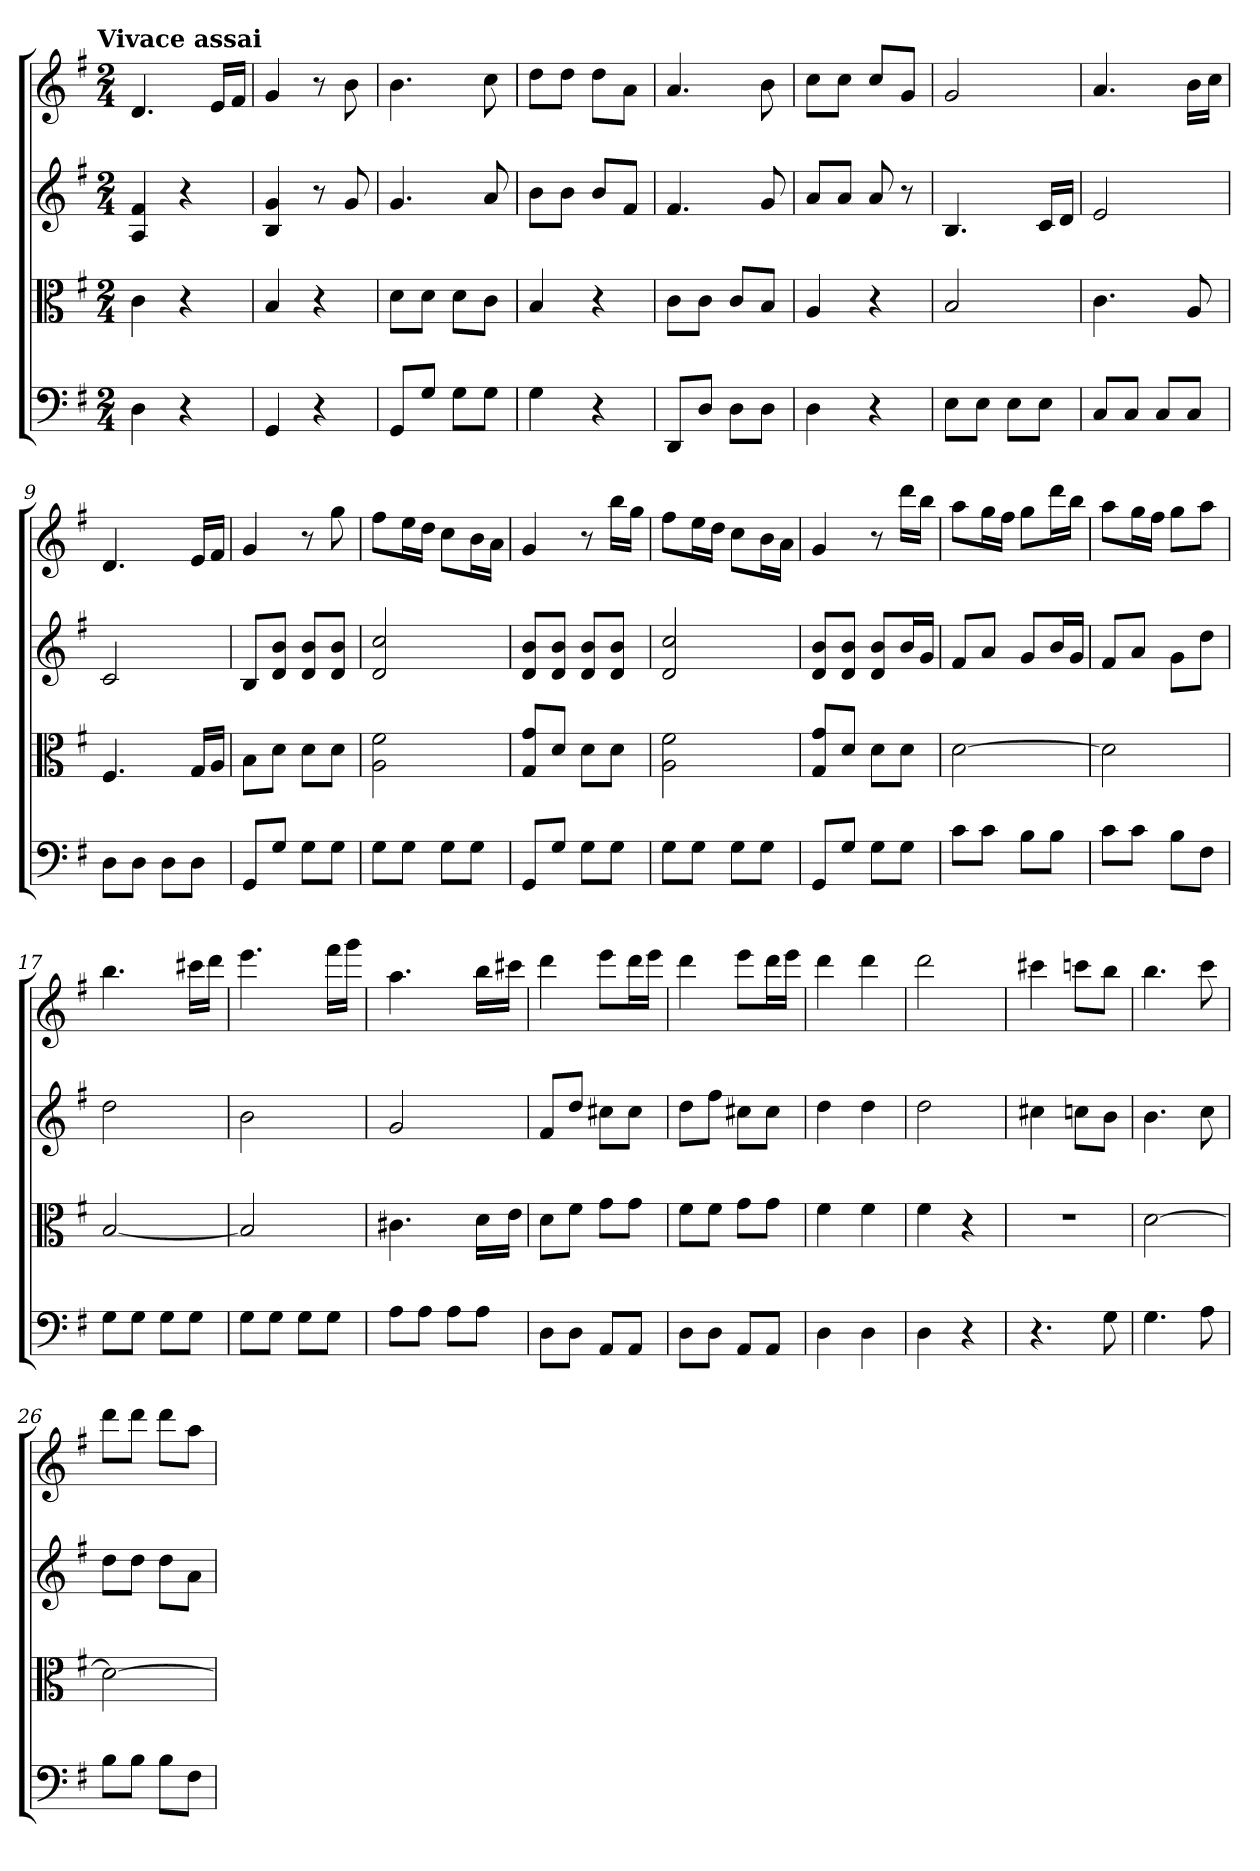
**kern	**kern	**kern	**kern
*part4	*part3	*part2	*part1
*staff4	*staff3	*staff2	*staff1
*clefF4	*clefC3	*	*
*k[f#]	*k[f#]	*k[f#]	*k[f#]
*G:	*G:	*G:	*G:
!!LO:TX:omd:t=Vivace assai
*M2/4	*M2/4	*M2/4	*M2/4
*MM160	*MM160	*MM160	*MM160
=	=	=	=
4D	4c	4A 4f#	4.d
4r	4r	4r	.
.	.	.	16eLL
.	.	.	16f#JJ
=2	=2	=2	=2
4GG	4B	4B 4g	4g
4r	4r	8r	8r
.	.	8g	8b
=3	=3	=3	=3
8GG/L	8d\L	4.g	4.b
8G/J	8d\J	.	.
8G\L	8d\L	.	.
8G\J	8c\J	8a	8cc
=4	=4	=4	=4
4G	4B	8bL	8ddL
.	.	8bJ	8ddJ
4r	4r	8bL	8ddL
.	.	8f#J	8aJ
=5	=5	=5	=5
8DD/L	8c\L	4.f#	4.a
8D/J	8c\J	.	.
8D\L	8c/L	.	.
8D\J	8B/J	8g	8b
=6	=6	=6	=6
4D	4A	8aL	8ccL
.	.	8aJ	8ccJ
4r	4r	8a	8ccL
.	.	8r	8gJ
=7	=7	=7	=7
8E\L	2B	4.B	2g
8E\J	.	.	.
8E\L	.	.	.
8E\J	.	16cLL	.
.	.	16dJJ	.
=8	=8	=8	=8
8C/L	4.c	2e	4.a
8C/J	.	.	.
8C/L	.	.	.
8C/J	8A	.	16bLL
.	.	.	16ccJJ
=9	=9	=9	=9
8D\L	4.F#	2c	4.d
8D\J	.	.	.
8D\L	.	.	.
8D\J	16G/LL	.	16eLL
.	16A/JJ	.	16f#JJ
=10	=10	=10	=10
8GG/L	8B\L	8BL	4g
8G/J	8d\J	8d 8bJ	.
8G\L	8d\L	8d 8bL	8r
8G\J	8d\J	8d 8bJ	8gg
=11	=11	=11	=11
8G\L	2A 2f#	2d 2cc	8ff#L
8G\J	.	.	16eeL
.	.	.	16ddJJ
8G\L	.	.	8ccL
8G\J	.	.	16bL
.	.	.	16aJJ
=12	=12	=12	=12
8GG/L	8G/ 8g/L	8d 8bL	4g
8G/J	8d/J	8d 8bJ	.
8G\L	8d\L	8d 8bL	8r
8G\J	8d\J	8d 8bJ	16bbLL
.	.	.	16ggJJ
=13	=13	=13	=13
8G\L	2A 2f#	2d 2cc	8ff#L
8G\J	.	.	16eeL
.	.	.	16ddJJ
8G\L	.	.	8ccL
8G\J	.	.	16bL
.	.	.	16aJJ
=14	=14	=14	=14
8GG/L	8G/ 8g/L	8d 8bL	4g
8G/J	8d/J	8d 8bJ	.
8G\L	8d\L	8d 8bL	8r
8G\J	8d\J	16bL	16dddLL
.	.	16gJJ	16bbJJ
=15	=15	=15	=15
8c\L	[2d	8f#L	8aaL
8c\J	.	8aJ	16ggL
.	.	.	16ff#JJ
8B\L	.	8gL	8ggL
8B\J	.	16bL	16dddL
.	.	16gJJ	16bbJJ
=16	=16	=16	=16
8c\L	2d]	8f#L	8aaL
8c\J	.	8aJ	16ggL
.	.	.	16ff#JJ
8B\L	.	8gL	8ggL
8F#\J	.	8ddJ	8aaJ
=17	=17	=17	=17
8G\L	[2B	2dd	4.bb
8G\J	.	.	.
8G\L	.	.	.
8G\J	.	.	16ccc#XLL
.	.	.	16dddJJ
=18	=18	=18	=18
8G\L	2B]	2b	4.eee
8G\J	.	.	.
8G\L	.	.	.
8G\J	.	.	16fff#LL
.	.	.	16gggJJ
=19	=19	=19	=19
8A\L	4.c#X	2g	4.aa
8A\J	.	.	.
8A\L	.	.	.
8A\J	16d\LL	.	16bbLL
.	16e\JJ	.	16ccc#XJJ
=20	=20	=20	=20
8D\L	8d\L	8f#L	4ddd
8D\J	8f#\J	8ddJ	.
8AA/L	8g\L	8cc#XL	8eeeL
8AA/J	8g\J	8cc#J	16dddL
.	.	.	16eeeJJ
=21	=21	=21	=21
8D\L	8f#\L	8ddL	4ddd
8D\J	8f#\J	8ff#J	.
8AA/L	8g\L	8cc#XL	8eeeL
8AA/J	8g\J	8cc#J	16dddL
.	.	.	16eeeJJ
=22	=22	=22	=22
4D	4f#	4dd	4ddd
4D	4f#	4dd	4ddd
=23	=23	=23	=23
4D	4f#	2dd	2ddd
4r	4r	.	.
=24	=24	=24	=24
4.r	2r	4cc#X	4ccc#X
.	.	8ccnL	8cccnL
8G	.	8bJ	8bbJ
=25	=25	=25	=25
4.G	[2d	4.b	4.bb
8A	.	8cc	8ccc
=26	=26	=26	=26
8B\L	2d_	8ddL	8dddL
8B\J	.	8ddJ	8dddJ
8B\L	.	8ddL	8dddL
8F#\J	.	8aJ	8aaJ
=	=	=	=
*-	*-	*-	*-
